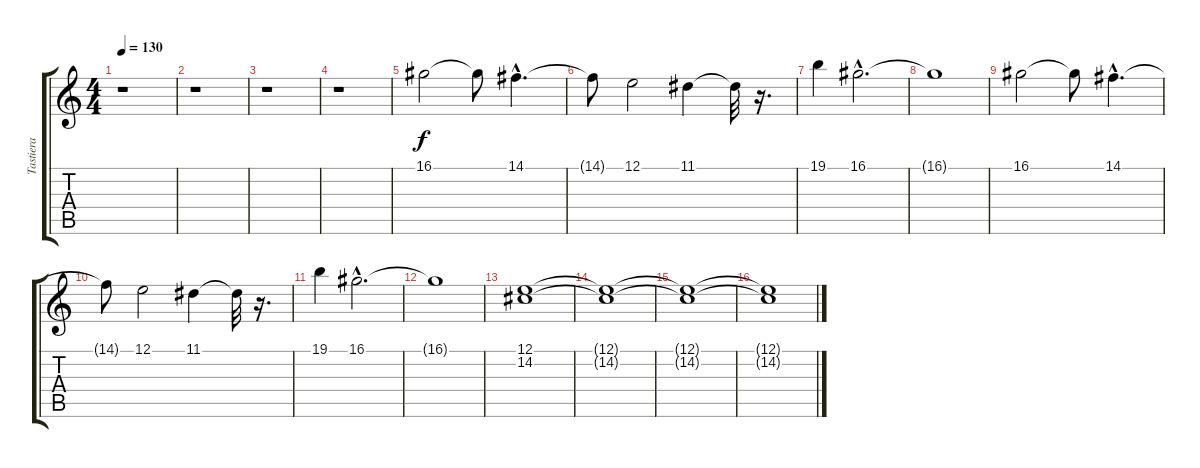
\track ("Tastiera" "Tastiera") {instrument pad4choir}
\staff {score tabs}
\tuning (E4 B3 G3 D3 A2 E2) {hide}
\ts (4 4)
\tempo 130
\clef g2
\ks c
r.1{dy f instrument pad4choir} |
r.1 |
r.1 |
r.1 |
16.1.2{volume 6} 16.1{t}.8 14.1{hac}.4{d} |
14.1{t}.8 12.1.2 11.1.4 11.1{t}.32 r.16{d} |
19.1.4 16.1{hac}.2{d} |
16.1{t}.1 |
16.1.2 16.1{t}.8 14.1{hac}.4{d} |
14.1{t}.8 12.1.2 11.1.4 11.1{t}.32 r.16{d} |
19.1.4 16.1{hac}.2{d} |
16.1{t}.1 |
(12.1 14.2).1 |
(12.1{t} 14.2{t}).1 |
(12.1{t} 14.2{t}).1 |
(12.1{t} 14.2{t}).1
